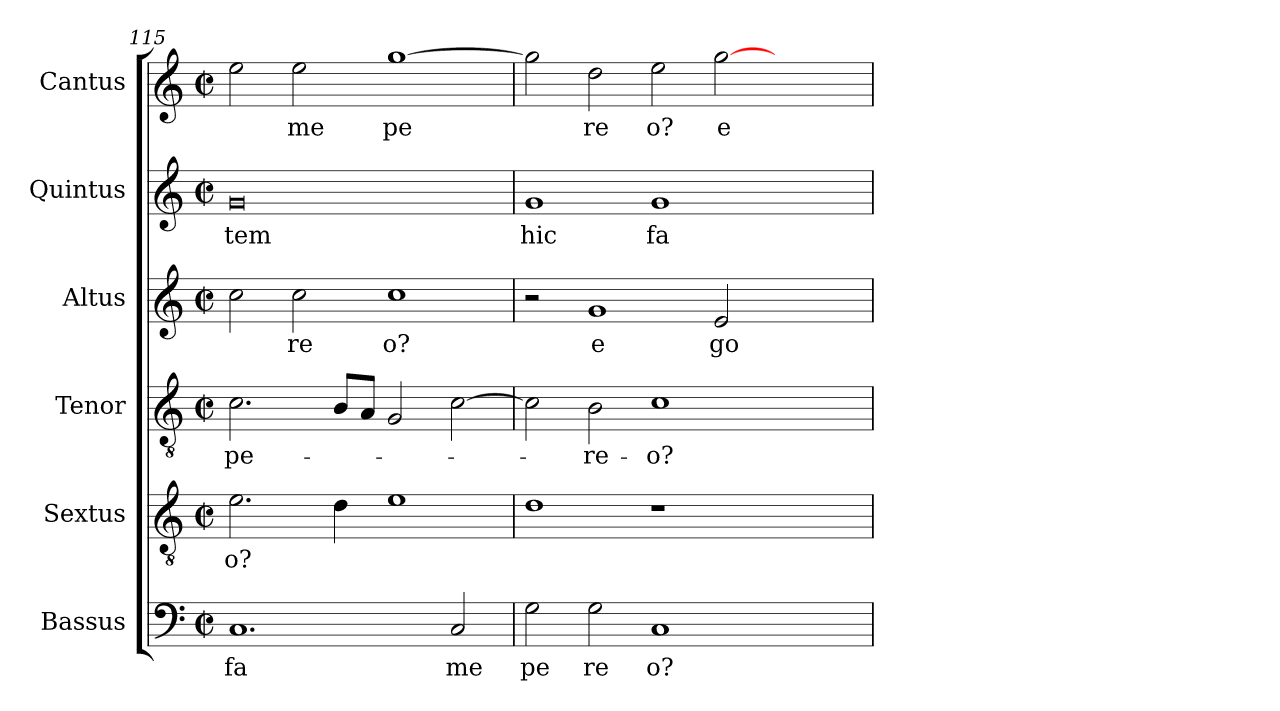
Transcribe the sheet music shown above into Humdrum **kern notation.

**kern	**text	**kern	**text	**kern	**text	**kern	**text	**kern	**text	**kern	**text
*part6	*part6	*part5	*part5	*part4	*part4	*part3	*part3	*part2	*part2	*part1	*part1
*staff6	*staff6	*staff5	*staff5	*staff4	*staff4	*staff3	*staff3	*staff2	*staff2	*staff1	*staff1
*I"Bassus	*	*I"Sextus	*	*I"Tenor	*	*I"Altus	*	*I"Quintus	*	*I"Cantus	*
*clefF4	*	*clefGv2	*	*clefGv2	*	*clefG2	*	*clefG2	*	*clefG2	*
*	*	*	*	*	*	*k[]	*	*	*	*	*
*	*	*	*	*	*	*C:	*	*	*	*	*
*M2/2	*	*M2/2	*	*M2/2	*	*M2/2	*	*M2/2	*	*M2/2	*
*met(c|)	*	*met(c|)	*	*met(c|)	*	*met(c|)	*	*met(c|)	*	*met(c|)	*
=115	=115	=115	=115	=115	=115	=115	=115	=115	=115	=115	=115
!	!LO:LY:b:cj	!	!LO:LY:b:cj	!	!LO:LY:b:cj	!	!	!	!LO:LY:b:cj	!	!
1.C	fa	2.e\	o?	2.c\	pe-	2cc\	.	0g	tem	2ee\	.
!	!	!	!	!	!	!	!LO:LY:b:cj	!	!	!	!LO:LY:b:cj
.	.	.	.	.	.	2cc\	re	.	.	2ee\	me
.	.	4d\	.	8B/L	.	.	.	.	.	.	.
.	.	.	.	8A/J	.	.	.	.	.	.	.
!	!	!	!	!	!	!	!LO:LY:b:cj	!	!	!	!LO:LY:b:cj
.	.	1e	.	2G/	.	1cc	o?	.	.	[>1gg	pe
!	!LO:LY:b:cj	!	!	!	!	!	!	!	!	!	!
2C/	me	.	.	[>2c\	.	.	.	.	.	.	.
=116	=116	=116	=116	=116	=116	=116	=116	=116	=116	=116	=116
!	!LO:LY:b:cj	!	!	!	!	!	!	!	!LO:LY:b:cj	!	!
2G\	pe	1d	.	2c\]	.	2r	.	1g	hic	2gg\]	.
!	!LO:LY:b:cj	!	!	!	!LO:LY:b:cj	!	!LO:LY:b:cj	!	!	!	!LO:LY:b:cj
2G\	re	.	.	2B\	-re-	1g	e	.	.	2dd\	re
!	!LO:LY:b:cj	!LO:N:vis=1	!	!	!LO:LY:b:cj	!	!	!	!LO:LY:b:cj	!	!LO:LY:b:cj
1C	o?	0r	.	1c	-o?	.	.	1g	fa	2ee\	o?
!	!	!	!	!	!	!	!LO:LY:b:cj	!	!	!	!LO:LY:b:cj
.	.	.	.	.	.	2e/	go	.	.	[>2gg\	e
1ryy	.	.	.	1ryy	.	1ryy	.	1ryy	.	1ryy	.
=	=	=	=	=	=	=	=	=	=	=	=
*-	*-	*-	*-	*-	*-	*-	*-	*-	*-	*-	*-
